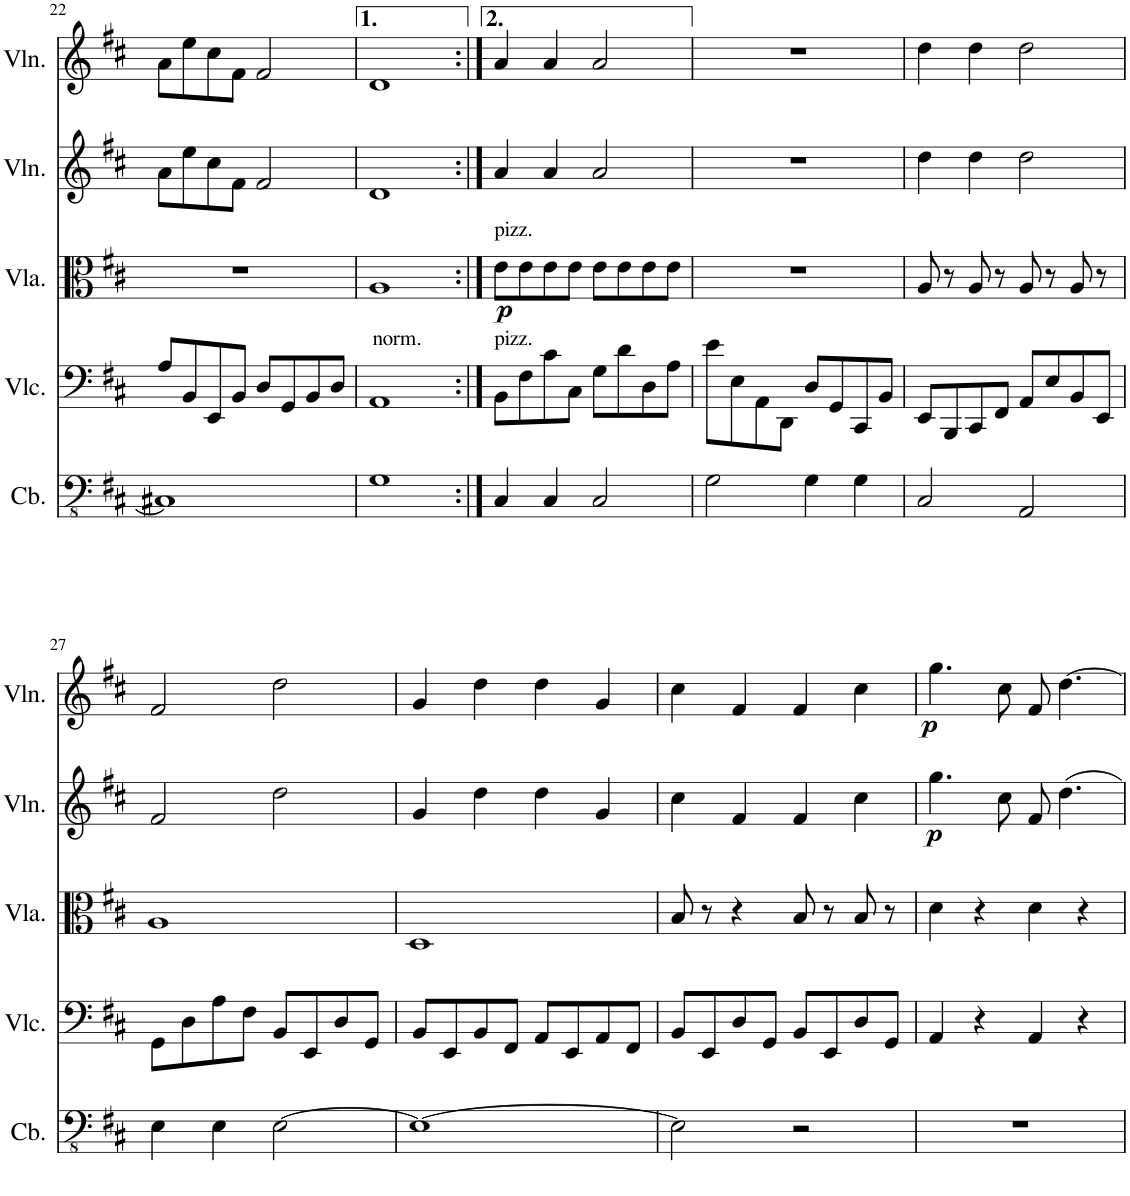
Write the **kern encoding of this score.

**kern	**kern	**kern	**dynam	**kern	**dynam	**kern	**dynam
*part5	*part4	*part3	*part3	*part2	*part2	*part1	*part1
*staff5	*staff4	*staff3	*staff3	*staff2	*staff2	*staff1	*staff1
*I"Contrabass	*I"Violoncello	*I"Viola	*	*I"Violin	*	*I"Violin	*
*I'Cb.	*I'Vlc.	*I'Vla.	*	*I'Vln.	*	*I'Vln.	*
!!LO:PB:g=z
*clefFv4	*clefF4	*clefC3	*	*clefG2	*	*clefG2	*
*Trd7c12	*	*	*	*	*	*	*
*k[f#c#]	*k[f#c#]	*k[f#c#]	*	*k[f#c#]	*	*k[f#c#]	*
*M4/4	*M4/4	*M4/4	*	*M4/4	*	*M4/4	*
=22	=22	=22	=22	=22	=22	=22	=22
1CC#X]	8A/L	1r	.	8a\L	.	8a\L	.
.	8BB/	.	.	8ee\	.	8ee\	.
.	8EE/	.	.	8cc#\	.	8cc#\	.
.	8BB/J	.	.	8f#\J	.	8f#\J	.
.	8D/L	.	.	2f#/	.	2f#/	.
.	8GG/	.	.	.	.	.	.
.	8BB/	.	.	.	.	.	.
.	8D/J	.	.	.	.	.	.
=23	=23	=23	=23	=23	=23	=23	=23
!	!LO:TX:a:t=norm.	!	!	!	!	!	!
1GG	1AA	1A	.	1d	.	1d	.
=24:|!	=24:|!	=24:|!	=24:|!	=24:|!	=24:|!	=24:|!	=24:|!
!	!	!LO:TX:a:t=pizz.	!	!	!	!	!
!	!LO:TX:a:t=pizz.	!	!	!	!	!	!
!	!	!	!LO:DY:b	!	!	!	!
4CC#/	8BB\L	8e\L	p	4a/	.	4a/	.
.	8F#\	8e\	.	.	.	.	.
4CC#/	8c#\	8e\	.	4a/	.	4a/	.
.	8C#\J	8e\J	.	.	.	.	.
2CC#/	8G\L	8e\L	.	2a/	.	2a/	.
.	8d\	8e\	.	.	.	.	.
.	8D\	8e\	.	.	.	.	.
.	8A\J	8e\J	.	.	.	.	.
=25	=25	=25	=25	=25	=25	=25	=25
2GG\	8e\L	1r	.	1r	.	1r	.
.	8E\	.	.	.	.	.	.
.	8AA\	.	.	.	.	.	.
.	8DD\J	.	.	.	.	.	.
4GG\	8D/L	.	.	.	.	.	.
.	8GG/	.	.	.	.	.	.
4GG\	8CC#/	.	.	.	.	.	.
.	8BB/J	.	.	.	.	.	.
=26	=26	=26	=26	=26	=26	=26	=26
2CC#/	8EE/L	8A/	.	4dd\	.	4dd\	.
.	8BBB/	8r	.	.	.	.	.
.	8CC#/	8A/	.	4dd\	.	4dd\	.
.	8FF#/J	8r	.	.	.	.	.
2AAA/	8AA/L	8A/	.	2dd\	.	2dd\	.
.	8E/	8r	.	.	.	.	.
.	8BB/	8A/	.	.	.	.	.
.	8EE/J	8r	.	.	.	.	.
!!LO:LB:g=z
=27	=27	=27	=27	=27	=27	=27	=27
4EE\	8GG\L	1A	.	2f#/	.	2f#/	.
.	8D\	.	.	.	.	.	.
4EE\	8A\	.	.	.	.	.	.
.	8F#\J	.	.	.	.	.	.
[2EE\	8BB/L	.	.	2dd\	.	2dd\	.
.	8EE/	.	.	.	.	.	.
.	8D/	.	.	.	.	.	.
.	8GG/J	.	.	.	.	.	.
=28	=28	=28	=28	=28	=28	=28	=28
1EE_	8BB/L	1D	.	4g/	.	4g/	.
.	8EE/	.	.	.	.	.	.
.	8BB/	.	.	4dd\	.	4dd\	.
.	8FF#/J	.	.	.	.	.	.
.	8AA/L	.	.	4dd\	.	4dd\	.
.	8EE/	.	.	.	.	.	.
.	8AA/	.	.	4g/	.	4g/	.
.	8FF#/J	.	.	.	.	.	.
=29	=29	=29	=29	=29	=29	=29	=29
2EE\]	8BB/L	8B/	.	4cc#\	.	4cc#\	.
.	8EE/	8r	.	.	.	.	.
.	8D/	4r	.	4f#/	.	4f#/	.
.	8GG/J	.	.	.	.	.	.
2r	8BB/L	8B/	.	4f#/	.	4f#/	.
.	8EE/	8r	.	.	.	.	.
.	8D/	8B/	.	4cc#\	.	4cc#\	.
.	8GG/J	8r	.	.	.	.	.
=30	=30	=30	=30	=30	=30	=30	=30
!	!	!	!	!	!LO:DY:b	!	!LO:DY:b
1r	4AA/	4d\	.	4.gg\	p	4.gg\	p
.	4r	4r	.	.	.	.	.
.	.	.	.	8cc#\	.	8cc#\	.
.	4AA/	4d\	.	8f#/	.	8f#/	.
.	.	.	.	4.dd\	.	[4.dd\	.
.	4r	4r	.	.	.	.	.
=	=	=	=	=	=	=	=
*-	*-	*-	*-	*-	*-	*-	*-
